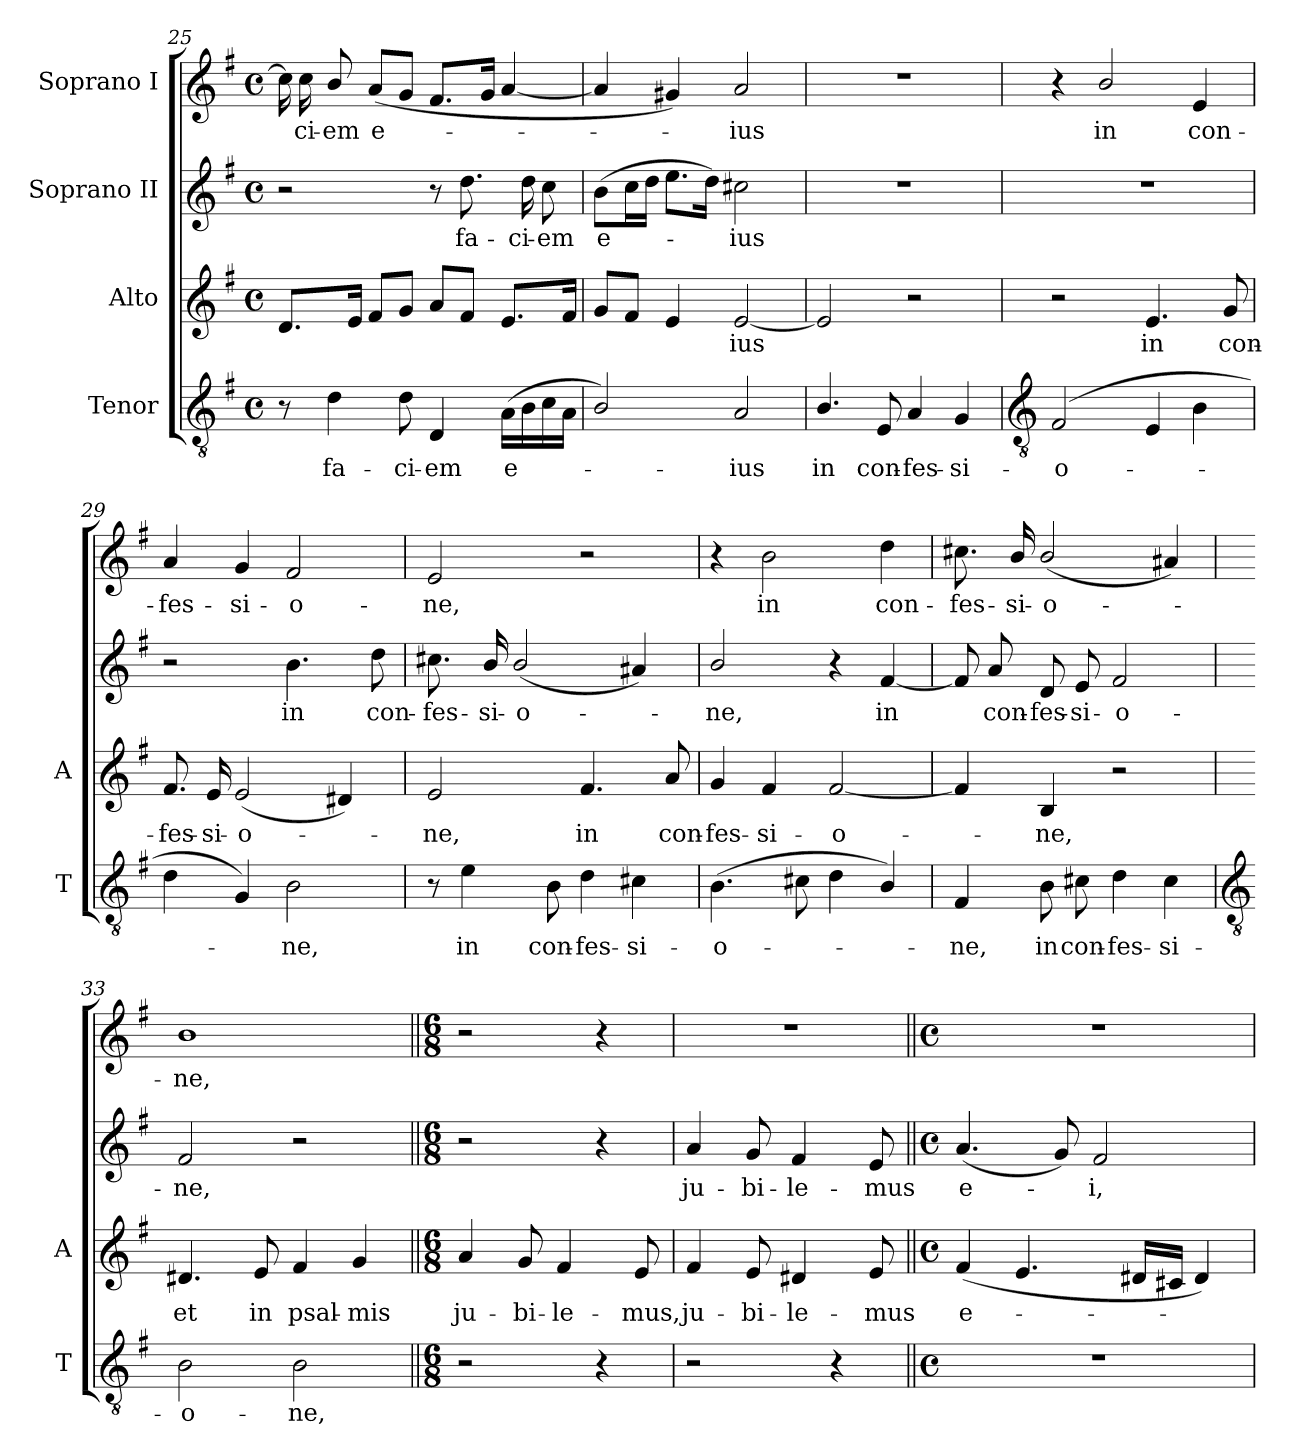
**kern	**text	**kern	**text	**kern	**text	**kern	**text
*part4	*part4	*part3	*part3	*part2	*part2	*part1	*part1
*staff4	*staff4	*staff3	*staff3	*staff2	*staff2	*staff1	*staff1
*I"Tenor	*	*I"Alto	*	*I"Soprano II	*	*I"Soprano I	*
*I'T	*	*I'A	*	*	*	*	*
*clefGv2	*	*clefG2	*	*clefG2	*	*clefG2	*
*k[f#]	*	*k[f#]	*	*k[f#]	*	*k[f#]	*
*G:	*	*G:	*	*G:	*	*G:	*
*M4/4	*	*M4/4	*	*M4/4	*	*M4/4	*
*met(c)	*	*met(c)	*	*met(c)	*	*met(c)	*
=25	=25	=25	=25	=25	=25	=25	=25
8r	.	8.dL	.	2r	.	16cc]	.
!	!	!	!	!	!	!	!LO:LY:b
.	.	.	.	.	.	16cc	ci-
!	!LO:LY:b	!	!	!	!	!	!LO:LY:b
4d	fa-	.	.	.	.	8b/	-em
.	.	16eJ	.	.	.	.	.
!	!	!	!	!	!	!	!LO:LY:b
.	.	8f#L	.	.	.	(<8aL	e-
!	!LO:LY:b	!	!	!	!	!	!
8d	-ci-	8gJ	.	.	.	8gJ	.
!	!LO:LY:b	!	!	!	!	!	!
4D	-em	8aL	.	8r	.	8.f#L	.
!	!	!	!	!	!LO:LY:b	!	!
.	.	8f#J	.	8.dd	fa-	.	.
.	.	.	.	.	.	16gJ	.
!	!LO:LY:b	!	!	!	!	!	!
(>16ALL	e-	8.eL	.	.	.	[4a	.
!	!	!	!	!	!LO:LY:b	!	!
16B	.	.	.	16dd	-ci-	.	.
!	!	!	!	!	!LO:LY:b	!	!
16c	.	.	.	8cc	-em	.	.
16AJJ	.	16f#J	.	.	.	.	.
=26	=26	=26	=26	=26	=26	=26	=26
!	!	!	!	!	!LO:LY:b	!	!
2B/)	.	8gL	.	(>8bL	e-	4a]	.
.	.	8f#J	.	16ccL	.	.	.
.	.	.	.	16ddJJ	.	.	.
.	.	4e	.	8.eeL	.	4g#X)	.
.	.	.	.	16ddJ)	.	.	.
!	!LO:LY:b	!	!LO:LY:b	!	!LO:LY:b	!	!LO:LY:b
2A	ius	[2e	ius	2cc#X	ius	2a	ius
=27	=27	=27	=27	=27	=27	=27	=27
!	!LO:LY:b	!	!	!	!	!	!
4.B/	in	2e]	.	1r	.	1r	.
!	!LO:LY:b	!	!	!	!	!	!
8E	con-	.	.	.	.	.	.
!	!LO:LY:b	!	!	!	!	!	!
4A	-fes-	2r	.	.	.	.	.
!	!LO:LY:b	!	!	!	!	!	!
4G	-si-	.	.	.	.	.	.
!!LO:LB:g=z
=28	=28	=28	=28	=28	=28	=28	=28
*clefGv2	*	*	*	*	*	*	*
!	!LO:LY:b	!	!	!	!	!	!
(<2F#	-o-	2r	.	1r	.	4r	.
!	!	!	!	!	!	!	!LO:LY:b
.	.	.	.	.	.	2b/	in
!	!	!	!LO:LY:b	!	!	!	!
4E	.	4.e	in	.	.	.	.
!	!	!	!	!	!	!	!LO:LY:b
4B	.	.	.	.	.	4e	con-
!	!	!	!LO:LY:b	!	!	!	!
.	.	8g	con-	.	.	.	.
=29	=29	=29	=29	=29	=29	=29	=29
!	!	!	!LO:LY:b	!	!	!	!LO:LY:b
4d	.	8.f#	-fes-	2r	.	4a	-fes-
!	!	!	!LO:LY:b	!	!	!	!
.	.	16e	-si-	.	.	.	.
!	!	!	!LO:LY:b	!	!	!	!LO:LY:b
4G)	.	(<2e	-o-	.	.	4g	-si-
!	!LO:LY:b	!	!	!	!LO:LY:b	!	!LO:LY:b
2B	ne,	.	.	4.b	in	2f#	-o-
.	.	4d#X)	.	.	.	.	.
!	!	!	!	!	!LO:LY:b	!	!
.	.	.	.	8dd	con-	.	.
=30	=30	=30	=30	=30	=30	=30	=30
!	!	!	!LO:LY:b	!	!LO:LY:b	!	!LO:LY:b
8r	.	2e	ne,	8.cc#X	-fes-	2e	-ne,
!	!LO:LY:b	!	!	!	!	!	!
4e	in	.	.	.	.	.	.
!	!	!	!	!	!LO:LY:b	!	!
.	.	.	.	16b/	-si-	.	.
!	!	!	!	!	!LO:LY:b	!	!
.	.	.	.	(<2b/	-o-	.	.
!	!LO:LY:b	!	!	!	!	!	!
8B	con-	.	.	.	.	.	.
!	!LO:LY:b	!	!LO:LY:b	!	!	!	!
4d	-fes-	4.f#	in	.	.	2r	.
!	!LO:LY:b	!	!	!	!	!	!
4c#X	-si-	.	.	4a#X)	.	.	.
!	!	!	!LO:LY:b	!	!	!	!
.	.	8a	con-	.	.	.	.
=31	=31	=31	=31	=31	=31	=31	=31
!	!LO:LY:b	!	!LO:LY:b	!	!LO:LY:b	!	!
(>4.B	-o-	4g	-fes-	2b/	ne,	4r	.
!	!	!	!LO:LY:b	!	!	!	!LO:LY:b
.	.	4f#	-si-	.	.	2b	in
8c#X	.	.	.	.	.	.	.
!	!	!	!LO:LY:b	!	!	!	!
4d	.	[2f#	-o-	4r	.	.	.
!	!	!	!	!	!LO:LY:b	!	!LO:LY:b
4B/)	.	.	.	[4f#	in	4dd	con-
=32	=32	=32	=32	=32	=32	=32	=32
!	!LO:LY:b	!	!	!	!	!	!LO:LY:b
4F#	ne,	4f#]	.	8f#]	.	8.cc#X	-fes-
!	!	!	!	!	!LO:LY:b	!	!
.	.	.	.	8a	con-	.	.
!	!	!	!	!	!	!	!LO:LY:b
.	.	.	.	.	.	16b/	-si-
!	!LO:LY:b	!	!LO:LY:b	!	!LO:LY:b	!	!LO:LY:b
8B	in	4B	ne,	8d	-fes-	(<2b/	-o-
!	!LO:LY:b	!	!	!	!LO:LY:b	!	!
8c#X	con-	.	.	8e	-si-	.	.
!	!LO:LY:b	!	!	!	!LO:LY:b	!	!
4d	-fes-	2r	.	2f#	-o-	.	.
!	!LO:LY:b	!	!	!	!	!	!
4c#	-si-	.	.	.	.	4a#X)	.
!!LO:LB:g=z
=33	=33	=33	=33	=33	=33	=33	=33
*clefGv2	*	*	*	*	*	*	*
!	!LO:LY:b	!	!LO:LY:b	!	!LO:LY:b	!	!LO:LY:b
2B	-o-	4.d#X	et	2f#	-ne,	1b	ne,
!	!	!	!LO:LY:b	!	!	!	!
.	.	8e	in	.	.	.	.
!	!LO:LY:b	!	!LO:LY:b	!	!	!	!
2B	-ne,	4f#	psal-	2r	.	.	.
!	!	!	!LO:LY:b	!	!	!	!
.	.	4g	-mis	.	.	.	.
=34||	=34||	=34||	=34||	=34||	=34||	=34||	=34||
*M6/8	*	*M6/8	*	*M6/8	*	*M6/8	*
!	!	!	!LO:LY:b	!	!	!	!
2r	.	4a	ju-	2r	.	2r	.
!	!	!	!LO:LY:b	!	!	!	!
.	.	8g	-bi-	.	.	.	.
!	!	!	!LO:LY:b	!	!	!	!
.	.	4f#	-le-	.	.	.	.
4r	.	.	.	4r	.	4r	.
!	!	!	!LO:LY:b	!	!	!	!
.	.	8e	-mus,	.	.	.	.
=35	=35	=35	=35	=35	=35	=35	=35
!	!	!	!LO:LY:b	!	!LO:LY:b	!LO:N:vis=1	!
2r	.	4f#	ju-	4a	ju-	2.r	.
!	!	!	!LO:LY:b	!	!LO:LY:b	!	!
.	.	8e	-bi-	8g	-bi-	.	.
!	!	!	!LO:LY:b	!	!LO:LY:b	!	!
.	.	4d#X	-le-	4f#	-le-	.	.
4r	.	.	.	.	.	.	.
!	!	!	!LO:LY:b	!	!LO:LY:b	!	!
.	.	8e	-mus	8e	-mus	.	.
=36||	=36||	=36||	=36||	=36||	=36||	=36||	=36||
*M4/4	*	*M4/4	*	*M4/4	*	*M4/4	*
*met(c)	*	*met(c)	*	*met(c)	*	*met(c)	*
!	!	!	!LO:LY:b	!	!LO:LY:b	!	!
1r	.	(<4f#	e-	(<4.a	e-	1r	.
.	.	4.e	.	.	.	.	.
.	.	.	.	8g)	.	.	.
!	!	!	!	!	!LO:LY:b	!	!
.	.	.	.	2f#	i,	.	.
.	.	16d#XLL	.	.	.	.	.
.	.	16c#XJJ	.	.	.	.	.
.	.	4d#)	.	.	.	.	.
=	=	=	=	=	=	=	=
*-	*-	*-	*-	*-	*-	*-	*-
